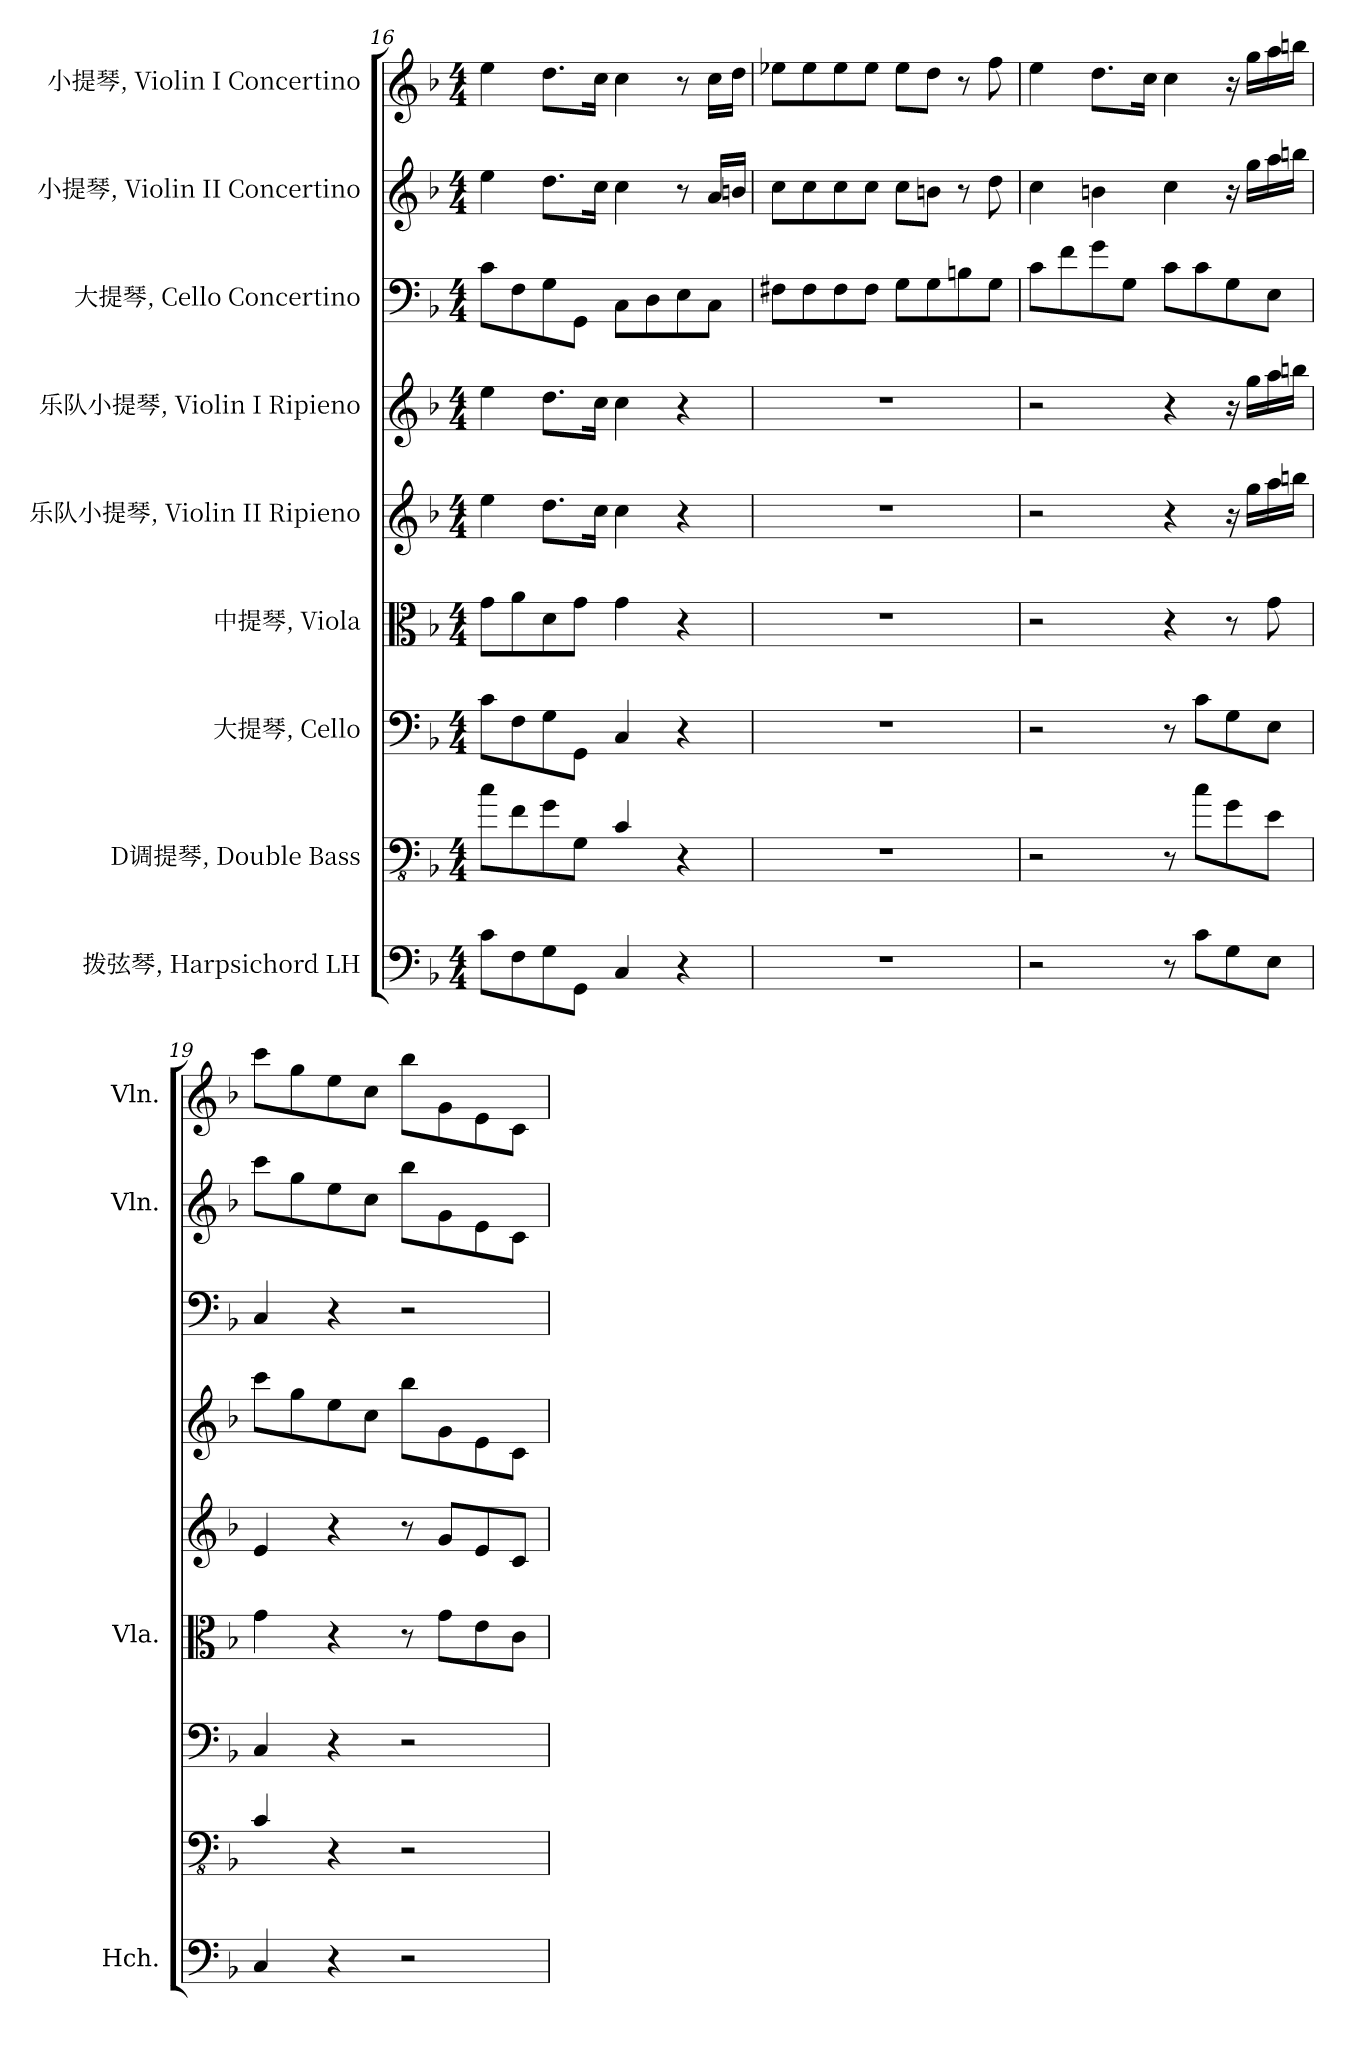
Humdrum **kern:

**kern	**kern	**kern	**kern	**kern	**kern	**kern	**kern	**kern
*part9	*part8	*part7	*part6	*part5	*part4	*part3	*part2	*part1
*staff9	*staff8	*staff7	*staff6	*staff5	*staff4	*staff3	*staff2	*staff1
*I"拨弦琴, Harpsichord LH	*I"D调提琴, Double Bass	*I"大提琴, Cello	*I"中提琴, Viola	*I"乐队小提琴, Violin II Ripieno	*I"乐队小提琴, Violin I Ripieno	*I"大提琴, Cello Concertino	*I"小提琴, Violin II Concertino	*I"小提琴, Violin I Concertino
*I'Hch.	*	*	*I'Vla.	*	*	*	*I'Vln.	*I'Vln.
*clefF4	*clefFv4	*clefF4	*clefC3	*clefG2	*clefG2	*clefF4	*clefG2	*clefG2
*	*ITrd7c12	*	*	*	*	*	*	*
*k[b-]	*k[b-]	*k[b-]	*k[b-]	*k[b-]	*k[b-]	*k[b-]	*k[b-]	*k[b-]
*M4/4	*M4/4	*M4/4	*M4/4	*M4/4	*M4/4	*M4/4	*M4/4	*M4/4
=16	=16	=16	=16	=16	=16	=16	=16	=16
8c\L	8C\L	8c\L	8g\L	4ee\	4ee\	8c\L	4ee\	4ee\
8F\	8FF\	8F\	8a\	.	.	8F\	.	.
8G\	8GG\	8G\	8d\	8.dd\L	8.dd\L	8G\	8.dd\L	8.dd\L
8GG\J	8GGG\J	8GG\J	8g\J	.	.	8GG\J	.	.
.	.	.	.	16cc\Jk	16cc\Jk	.	16cc\Jk	16cc\Jk
4C/	4CC/	4C/	4g\	4cc\	4cc\	8C\L	4cc\	4cc\
.	.	.	.	.	.	8D\	.	.
4r	4r	4r	4r	4r	4r	8E\	8r	8r
.	.	.	.	.	.	8C\J	16a/LL	16cc\LL
.	.	.	.	.	.	.	16bn/JJ	16dd\JJ
=17	=17	=17	=17	=17	=17	=17	=17	=17
1r	1r	1r	1r	1r	1r	8F#X\L	8cc\L	8ee-X\L
.	.	.	.	.	.	8F#\	8cc\	8ee-\
.	.	.	.	.	.	8F#\	8cc\	8ee-\
.	.	.	.	.	.	8F#\J	8cc\J	8ee-\J
.	.	.	.	.	.	8G\L	8cc\L	8ee-\L
.	.	.	.	.	.	8G\	8bn\J	8dd\J
.	.	.	.	.	.	8Bn\	8r	8r
.	.	.	.	.	.	8G\J	8dd\	8ff\
=18	=18	=18	=18	=18	=18	=18	=18	=18
2r	2r	2r	2r	2r	2r	8c\L	4cc\	4ee\
.	.	.	.	.	.	8f\	.	.
.	.	.	.	.	.	8g\	4bn\	8.dd\L
.	.	.	.	.	.	8G\J	.	.
.	.	.	.	.	.	.	.	16cc\Jk
8r	8r	8r	4r	4r	4r	8c\L	4cc\	4cc\
8c\L	8C\L	8c\L	.	.	.	8c\	.	.
8G\	8GG\	8G\	8r	16r	16r	8G\	16r	16r
.	.	.	.	16gg\LL	16gg\LL	.	16gg\LL	16gg\LL
8E\J	8EE\J	8E\J	8g\	16aa\	16aa\	8E\J	16aa\	16aa\
.	.	.	.	16bbn\JJ	16bbn\JJ	.	16bbn\JJ	16bbn\JJ
!!LO:PB:g=z
=19	=19	=19	=19	=19	=19	=19	=19	=19
4C/	4CC/	4C/	4g\	4e/	8ccc\L	4C/	8ccc\L	8ccc\L
.	.	.	.	.	8gg\	.	8gg\	8gg\
4r	4r	4r	4r	4r	8ee\	4r	8ee\	8ee\
.	.	.	.	.	8cc\J	.	8cc\J	8cc\J
2r	2r	2r	8r	8r	8bb-\L	2r	8bb-\L	8bb-\L
.	.	.	8g\L	8g/L	8g\	.	8g\	8g\
.	.	.	8e\	8e/	8e\	.	8e\	8e\
.	.	.	8c\J	8c/J	8c\J	.	8c\J	8c\J
=	=	=	=	=	=	=	=	=
*-	*-	*-	*-	*-	*-	*-	*-	*-
